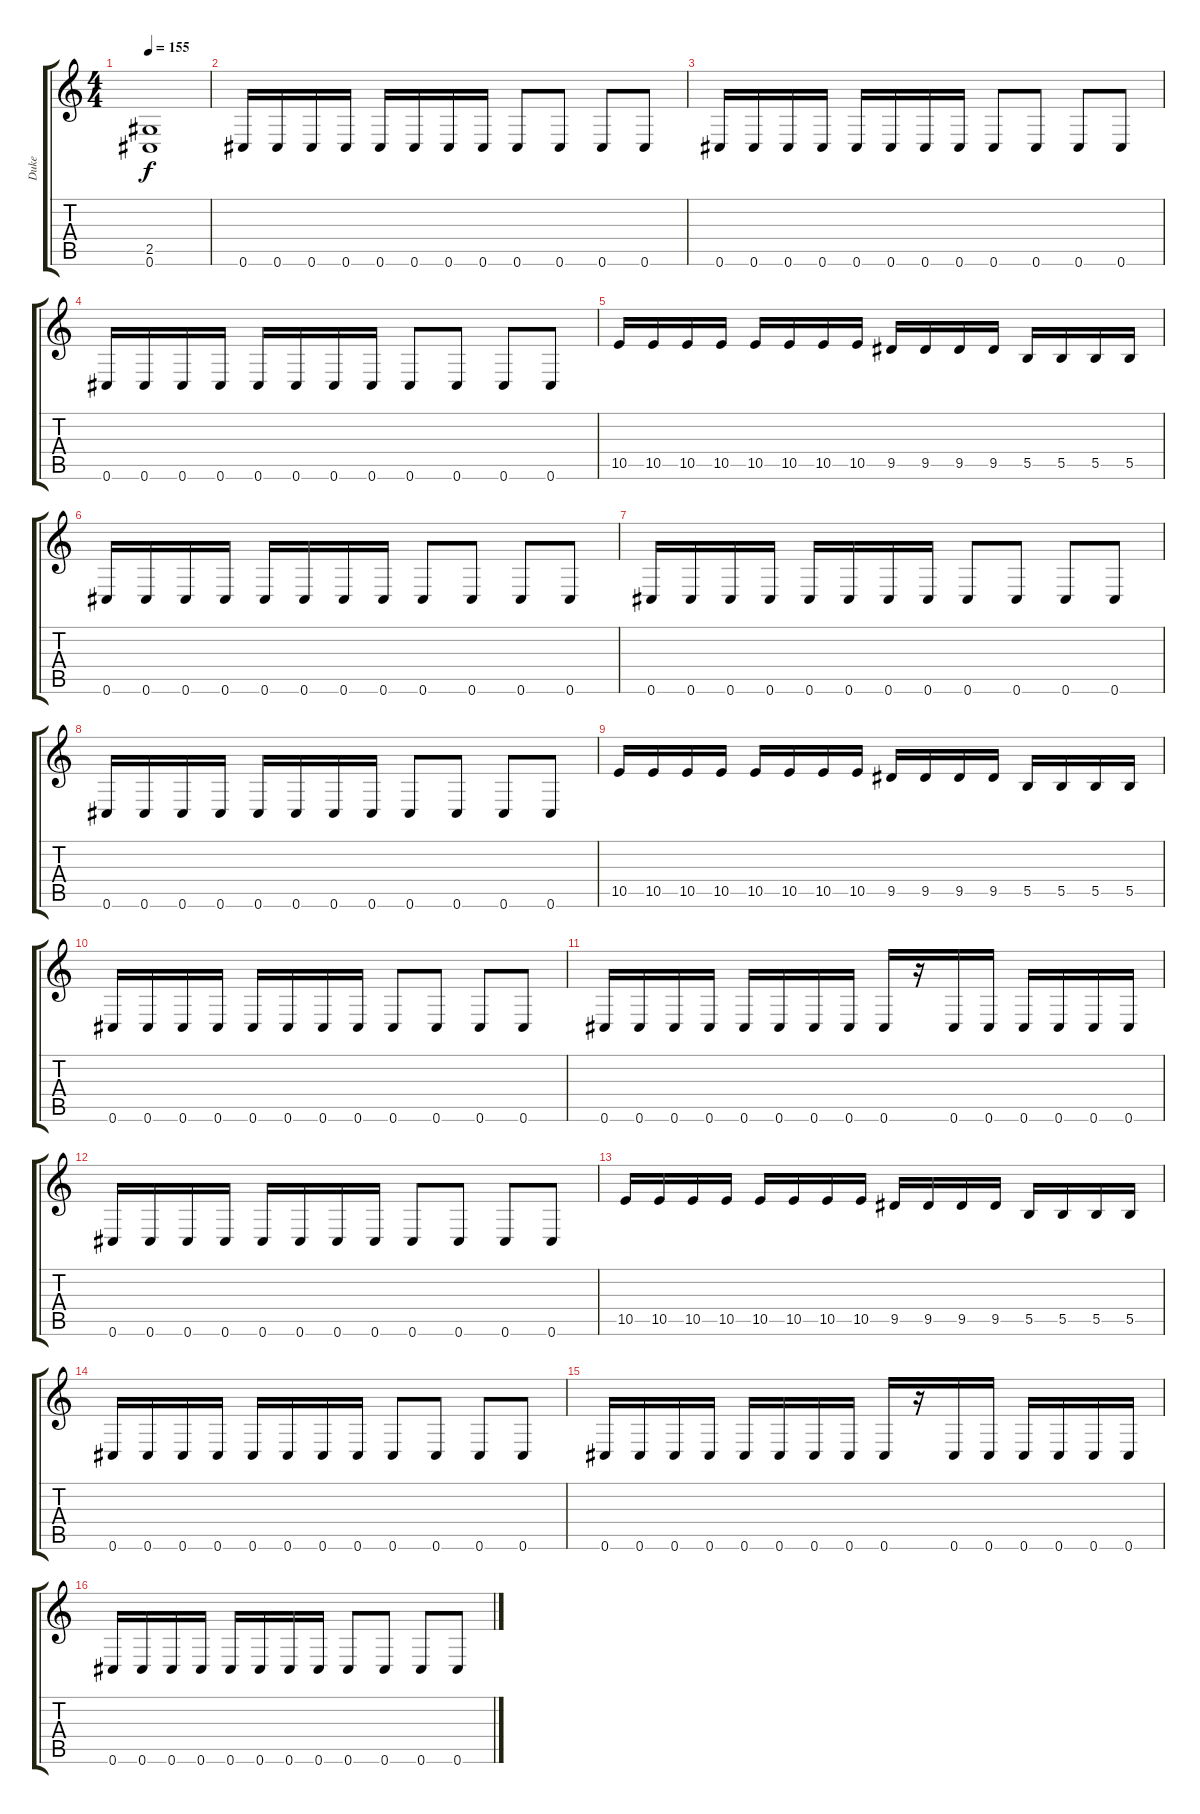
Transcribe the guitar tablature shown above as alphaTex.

\track ("Duke" "Duke") {instrument electricbassfinger}
\staff {score tabs}
\tuning (Db4 Ab3 E3 B2 Gb2 Db2) {hide}
\ts (4 4)
\tempo 155
\clef g2
\ks c
(2.5{t} 0.6{t}).1{dy f} |
0.6.16 0.6.16 0.6.16 0.6.16 0.6.16 0.6.16 0.6.16 0.6.16 0.6.8 0.6.8 0.6.8 0.6.8 |
0.6.16 0.6.16 0.6.16 0.6.16 0.6.16 0.6.16 0.6.16 0.6.16 0.6.8 0.6.8 0.6.8 0.6.8 |
0.6.16 0.6.16 0.6.16 0.6.16 0.6.16 0.6.16 0.6.16 0.6.16 0.6.8 0.6.8 0.6.8 0.6.8 |
10.5.16 10.5.16 10.5.16 10.5.16 10.5.16 10.5.16 10.5.16 10.5.16 9.5.16 9.5.16 9.5.16 9.5.16 5.5.16 5.5.16 5.5.16 5.5.16 |
0.6.16 0.6.16 0.6.16 0.6.16 0.6.16 0.6.16 0.6.16 0.6.16 0.6.8 0.6.8 0.6.8 0.6.8 |
0.6.16 0.6.16 0.6.16 0.6.16 0.6.16 0.6.16 0.6.16 0.6.16 0.6.8 0.6.8 0.6.8 0.6.8 |
0.6.16 0.6.16 0.6.16 0.6.16 0.6.16 0.6.16 0.6.16 0.6.16 0.6.8 0.6.8 0.6.8 0.6.8 |
10.5.16 10.5.16 10.5.16 10.5.16 10.5.16 10.5.16 10.5.16 10.5.16 9.5.16 9.5.16 9.5.16 9.5.16 5.5.16 5.5.16 5.5.16 5.5.16 |
0.6.16 0.6.16 0.6.16 0.6.16 0.6.16 0.6.16 0.6.16 0.6.16 0.6.8 0.6.8 0.6.8 0.6.8 |
0.6.16 0.6.16 0.6.16 0.6.16 0.6.16 0.6.16 0.6.16 0.6.16 0.6.16 r.16 0.6.16 0.6.16 0.6.16 0.6.16 0.6.16 0.6.16 |
0.6.16 0.6.16 0.6.16 0.6.16 0.6.16 0.6.16 0.6.16 0.6.16 0.6.8 0.6.8 0.6.8 0.6.8 |
10.5.16 10.5.16 10.5.16 10.5.16 10.5.16 10.5.16 10.5.16 10.5.16 9.5.16 9.5.16 9.5.16 9.5.16 5.5.16 5.5.16 5.5.16 5.5.16 |
0.6.16 0.6.16 0.6.16 0.6.16 0.6.16 0.6.16 0.6.16 0.6.16 0.6.8 0.6.8 0.6.8 0.6.8 |
0.6.16 0.6.16 0.6.16 0.6.16 0.6.16 0.6.16 0.6.16 0.6.16 0.6.16 r.16 0.6.16 0.6.16 0.6.16 0.6.16 0.6.16 0.6.16 |
0.6.16 0.6.16 0.6.16 0.6.16 0.6.16 0.6.16 0.6.16 0.6.16 0.6.8 0.6.8 0.6.8 0.6.8
